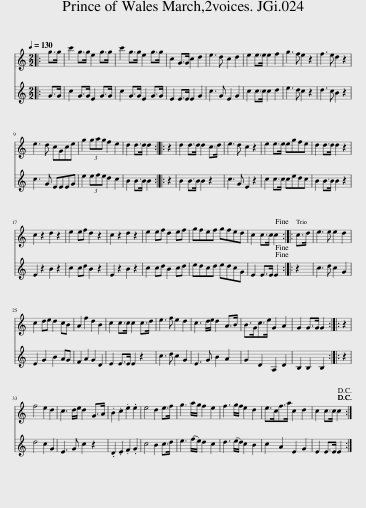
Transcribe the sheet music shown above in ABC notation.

X:1
%%score 1 2
L:1/8
Q:1/4=130
M:2/2
I:linebreak $
K:C
V:1 treble
V:2 treble
V:1
|: g>g | c'2 g>g e2 g>g | c'2 g>g e2 g>g | c2 G>G c2 d2 | e3 d c2 d2 | %5
 e2 e>e e2 f2 | g3 f e2 z2 | f3 e d2 z2 |$ e3 d cGce | g2 (3gag f2 e2 | %10
 d2 d>d d2 :: z2 | d2 d>d d2 c>d | e3 d c2 z2 | e2 e>e egfe | %15
 d2 d>d d2 z2 |$ c2 z2 d2 z2 | e2 ef d2 z2 | c2 z2 d2 z2 | e2 ef d2 ef | %20
 gfef gfed | c2 c>c c2!fine! :: c>d | e3 e e2 d2 |$ c2 de d2 cB | %25
 A2 f2 d2 B2 | c2 c>c c2 c>d | e3 f e2 d2 | c3 d/e/ d2 A>B | B>Gc>e G2 A2 | %30
 G2 G>G G2 :: z2 |$ f4 e2 d2 | c3 d/e/ d2 G>A | .B2 .c2 .e2 .e2 | %35
 e4 d2 e>f | g3 a/g/ f2 e2 | f3 g/f/ e2 d2 | e>cf>a c2 d2 | c2 c>c c2!D.C.! :| %40
V:2
|: G>G | c2 G>G E2 G>G | c2 G>G E2 G>G | E2 E>E E2 G2 | c3 G E2 G2 | %5
 c2 c>c c2 d2 | e3 d c2 z2 | d3 c B2 z2 |$ c3 G EEEG | e2 (3efe d2 c2 | %10
 B2 B>B B2 :: z2 | B2 B>B B2 z2 | c3 G E2 z2 | c2 c>c cedc | %15
 B2 B>B B2 z2 |$ E2 z2 B2 z2 | c2 cd B2 z2 | E2 z2 B2 z2 | c2 cd B2 cd | %20
 edcd edcG | E2 E>E E2 :: z2 | c3 d c2 G2 |$ E2 G2 B2 AG | %25
 F2 A2 G2 D2 | E2 E>E E2 z2 | c3 d c2 G2 | E3 G B2 A2 | G2 D2 A,2 D2 | %30
 B,2 B,2 B,2 :: z2 |$ d4 c2 G2 | E3 G c2 z2 | .D2 .E2 .F2 .G2 | %35
 c4 B2 c>d | e3 (f/e/) d2 c2 | d3 (e/d/) c2 B2 | c2 A2 E2 G2 | E2 E>E E2 :| %40
